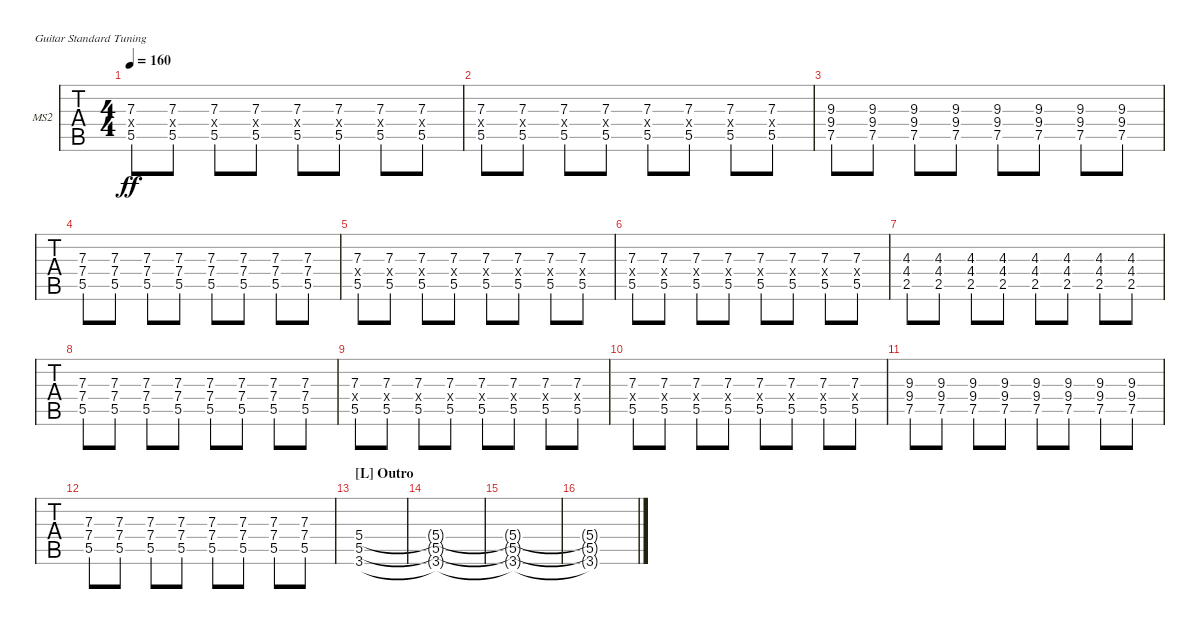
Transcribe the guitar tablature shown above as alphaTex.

\defaultSystemsLayout 4
\bracketExtendMode groupsimilarinstruments
\firstSystemTrackNameOrientation horizontal
\otherSystemsTrackNameOrientation horizontal
\track ("Matt Skiba - Guitar Two" "MS2") {instrument distortionguitar}
\staff {tabs}
\tuning (E4 B3 G3 D3 A2 E2)
\ts (4 4)
\tempo 160
\clef g2
\ks c
(5.5 7.3 5.4{x}).8{dy ff} (5.5 7.3 5.4{x}).8 (5.5 7.3 5.4{x}).8 (5.5 7.3 5.4{x}).8 (5.5 7.3 5.4{x}).8 (5.5 7.3 5.4{x}).8 (5.5 7.3 5.4{x}).8 (5.5 7.3 5.4{x}).8 |
(5.5 7.3 5.4{x}).8 (5.5 7.3 5.4{x}).8 (5.5 7.3 5.4{x}).8 (5.5 7.3 5.4{x}).8 (5.5 7.3 5.4{x}).8 (5.5 7.3 5.4{x}).8 (5.5 7.3 5.4{x}).8 (5.5 7.3 5.4{x}).8 |
(7.5 9.4 9.3).8 (7.5 9.3 9.4).8 (7.5 9.4 9.3).8 (7.5 9.3 9.4).8 (7.5 9.4 9.3).8 (7.5 9.3 9.4).8 (7.5 9.4 9.3).8 (7.5 9.3 9.4).8 |
(5.5 7.4 7.3).8 (5.5 7.3 7.4).8 (5.5 7.4 7.3).8 (5.5 7.3 7.4).8 (5.5 7.4 7.3).8 (5.5 7.3 7.4).8 (5.5 7.4 7.3).8 (5.5 7.4 7.3).8 |
(5.5 7.3 5.4{x}).8 (5.5 7.3 5.4{x}).8 (5.5 7.3 5.4{x}).8 (5.5 7.3 5.4{x}).8 (5.5 7.3 5.4{x}).8 (5.5 7.3 5.4{x}).8 (5.5 7.3 5.4{x}).8 (5.5 7.3 5.4{x}).8 |
(5.5 7.3 5.4{x}).8 (5.5 7.3 5.4{x}).8 (5.5 7.3 5.4{x}).8 (5.5 7.3 5.4{x}).8 (5.5 7.3 5.4{x}).8 (5.5 7.3 5.4{x}).8 (5.5 7.3 5.4{x}).8 (5.5 7.3 5.4{x}).8 |
(2.5 4.4 4.3).8 (2.5 4.3 4.4).8 (2.5 4.4 4.3).8 (2.5 4.3 4.4).8 (2.5 4.4 4.3).8 (2.5 4.3 4.4).8 (2.5 4.4 4.3).8 (2.5 4.3 4.4).8 |
(5.5 7.4 7.3).8 (5.5 7.3 7.4).8 (5.5 7.4 7.3).8 (5.5 7.3 7.4).8 (5.5 7.4 7.3).8 (5.5 7.3 7.4).8 (5.5 7.4 7.3).8 (5.5 7.4 7.3).8 |
(5.5 7.3 5.4{x}).8 (5.5 7.3 5.4{x}).8 (5.5 7.3 5.4{x}).8 (5.5 7.3 5.4{x}).8 (5.5 7.3 5.4{x}).8 (5.5 7.3 5.4{x}).8 (5.5 7.3 5.4{x}).8 (5.5 7.3 5.4{x}).8 |
(5.5 7.3 5.4{x}).8 (5.5 7.3 5.4{x}).8 (5.5 7.3 5.4{x}).8 (5.5 7.3 5.4{x}).8 (5.5 7.3 5.4{x}).8 (5.5 7.3 5.4{x}).8 (5.5 7.3 5.4{x}).8 (5.5 7.3 5.4{x}).8 |
(7.5 9.4 9.3).8 (7.5 9.3 9.4).8 (7.5 9.4 9.3).8 (7.5 9.3 9.4).8 (7.5 9.4 9.3).8 (7.5 9.3 9.4).8 (7.5 9.4 9.3).8 (7.5 9.3 9.4).8 |
(5.5 7.4 7.3).8 (5.5 7.3 7.4).8 (5.5 7.4 7.3).8 (5.5 7.3 7.4).8 (5.5 7.4 7.3).8 (5.5 7.3 7.4).8 (5.5 7.4 7.3).8 (5.5 7.4 7.3).8 |
\section ("L" "Outro")
(3.6 5.5 5.4).1 |
(5.4{t} 5.5{t} 3.6{t}).1 |
(3.6{t} 5.5{t} 5.4{t}).1 |
(5.4{t} 5.5{t} 3.6{t}).1
